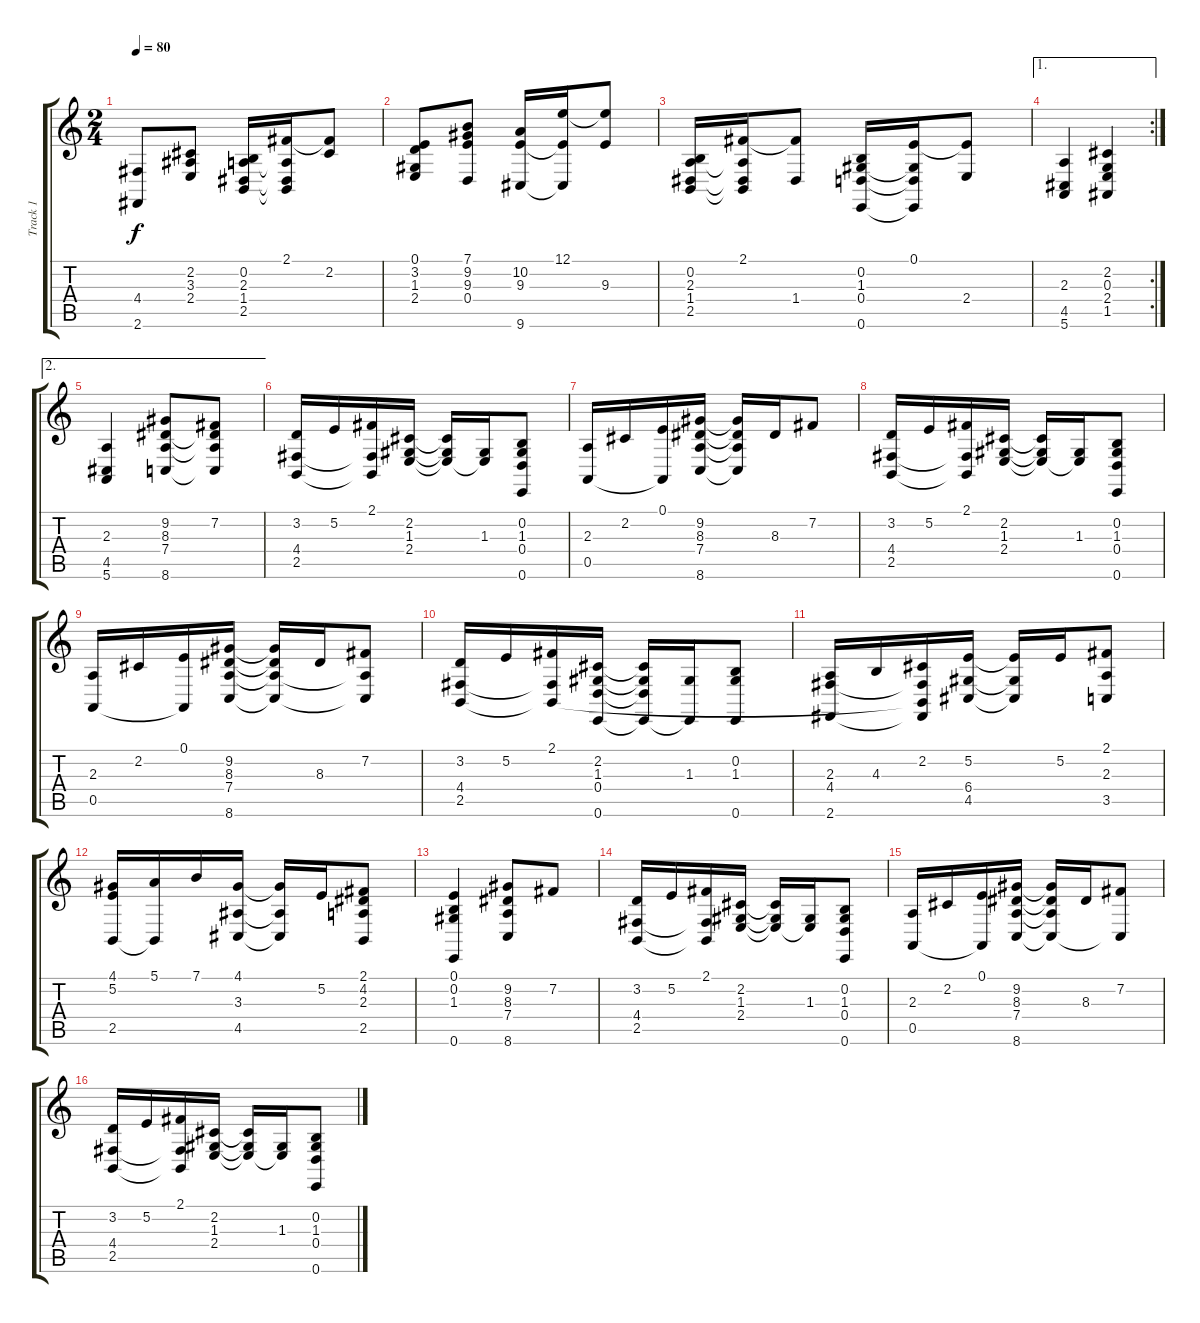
\track ("Track 1" "Track 1") {instrument honkytonkpiano}
\staff {score tabs}
\tuning (E4 B3 G3 D3 A2 E2) {hide}
\ts (2 4)
\tempo 80
\clef g2
\ks c
(4.4 2.6).8{dy f} (2.2 3.3 2.4).8 (0.2 2.3 1.4 2.5).16 (2.1 2.3{t} 1.4{t} 2.5{t}).16 (2.1{t} 2.2).8 |
(0.1 3.2 1.3 2.4).8 (7.1 9.2 9.3 0.4).8 (10.2 9.3 9.6).16 (12.1 9.3{t} 9.6{t}).16 (12.1{t} 9.3).8 |
(0.2 2.3 1.4 2.5).16 (2.1 2.3{t} 1.4{t} 2.5{t}).16 (2.1{t} 1.4).8 (0.2 1.3 0.4 0.6).16 (0.1 1.3{t} 0.4{t} 0.6{t}).16 (0.1{t} 2.4).8 |
\ae 1
\rc 2
(2.3 4.5 5.6).4 (2.2 0.3 2.4 1.5).4 |
\ae 2
(2.3 4.5 5.6).4 (9.2 8.3 7.4 8.6).8 (7.2 8.3{t} 7.4{t} 8.6{t}).8 |
(3.2 4.4 2.5).16 5.2.16 (2.1 4.4{t} 2.5{t}).16 (2.2 1.3 2.4).16 (2.2{t} 1.3{t} 2.4{t}).16 (1.3 2.4{t}).16 (0.2 1.3 0.4 0.6).8 |
(2.3 0.5).16 2.2.16 (0.1 0.5{t}).16 (9.2 8.3 7.4 8.6).16 (9.2{t} 8.3{t} 7.4{t} 8.6{t}).16 8.3.16 7.2.8 |
(3.2 4.4 2.5).16 5.2.16 (2.1 4.4{t} 2.5{t}).16 (2.2 1.3 2.4).16 (2.2{t} 1.3{t} 2.4{t}).16 (1.3 2.4{t}).16 (0.2 1.3 0.4 0.6).8 |
(2.3 0.5).16 2.2.16 (0.1 0.5{t}).16 (9.2 8.3 7.4 8.6).16 (9.2{t} 8.3{t} 7.4{t} 8.6{t}).16 8.3.16 (7.2 7.4{t} 8.6{t}).8 |
(3.2 4.4 2.5).16 5.2.16 (2.1 4.4{t} 2.5{t}).16 (2.2 1.3 0.4 0.6).16 (2.2{t} 1.3{t} 0.4{t} 0.6{t}).16 (1.3 0.6{t}).16 (0.2 1.3 0.6).8 |
(2.3 4.4 2.6).16 4.3.16 (2.2 4.4{t} 2.5{t} 2.6{t}).16 (5.2 6.4 4.5).16 (5.2{t} 6.4{t} 4.5{t}).16 5.2.16 (2.1 2.3 3.5).8 |
(4.1 5.2 2.5).16 (5.1 2.5{t}).16 7.1.16 (4.1 3.3 4.5).16 (4.1{t} 3.3{t} 4.5{t}).16 5.2.16 (2.1 4.2 2.3 2.5).8 |
(0.1 0.2 1.3 0.6).4 (9.2 8.3 7.4 8.6).8 7.2.8 |
(3.2 4.4 2.5).16 5.2.16 (2.1 4.4{t} 2.5{t}).16 (2.2 1.3 2.4).16 (2.2{t} 1.3{t} 2.4{t}).16 (1.3 2.4{t}).16 (0.2 1.3 0.4 0.6).8 |
(2.3 0.5).16 2.2.16 (0.1 0.5{t}).16 (9.2 8.3 7.4 8.6).16 (9.2{t} 8.3{t} 7.4{t} 8.6{t}).16 8.3.16 (7.2 8.6{t}).8 |
(3.2 4.4 2.5).16 5.2.16 (2.1 4.4{t} 2.5{t}).16 (2.2 1.3 2.4).16 (2.2{t} 1.3{t} 2.4{t}).16 (1.3 2.4{t}).16 (0.2 1.3 0.4 0.6).8
